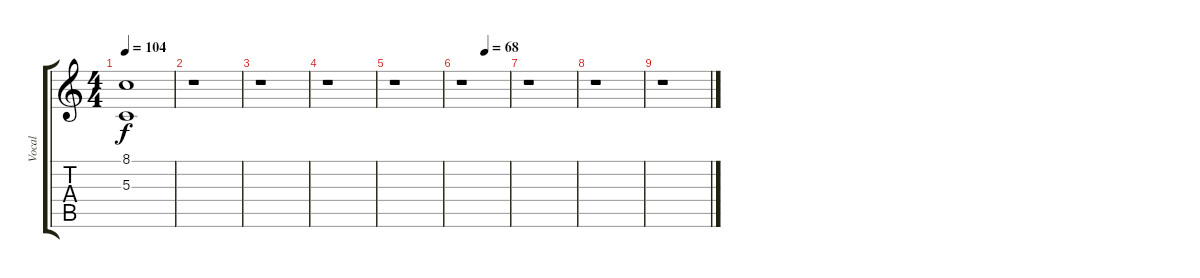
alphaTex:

\track ("Vocal" "Vocal") {instrument flute}
\staff {score tabs}
\tuning (E4 B3 G3 D3 A2 E2) {hide}
\ts (4 4)
\tempo 104
\clef g2
\ks c
(8.1{t} 5.3{t}).1{dy f} |
r.1 |
r.1 |
r.1 |
r.1 |
\tempo (68 0.5)
r.1 |
r.1 |
r.1 |
r.1
